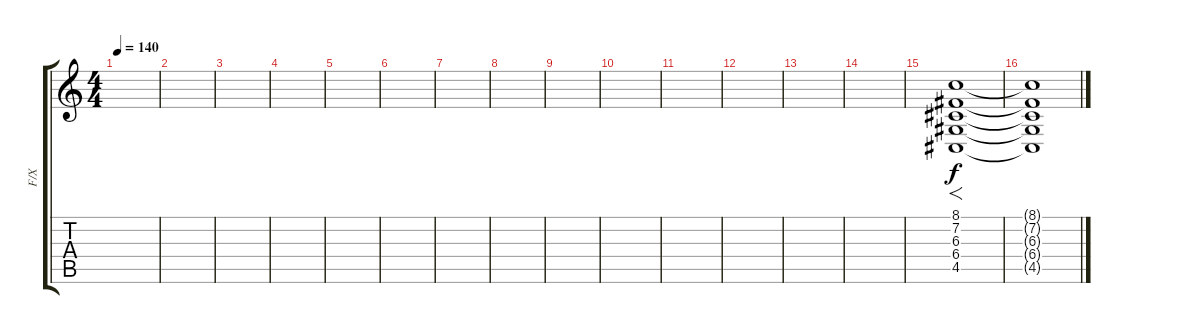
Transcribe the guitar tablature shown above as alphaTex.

\track ("F/X" "F/X") {instrument seashore}
\staff {score tabs}
\tuning (E4 B3 G3 D3 A2 E2) {hide}
\ts (4 4)
\tempo 140
\clef g2
\ks c
|
|
|
|
|
|
|
|
|
|
|
|
|
|
(8.1 7.2 6.3 6.4 4.5).1{f} |
(8.1{t} 7.2{t} 6.3{t} 6.4{t} 4.5{t}).1
